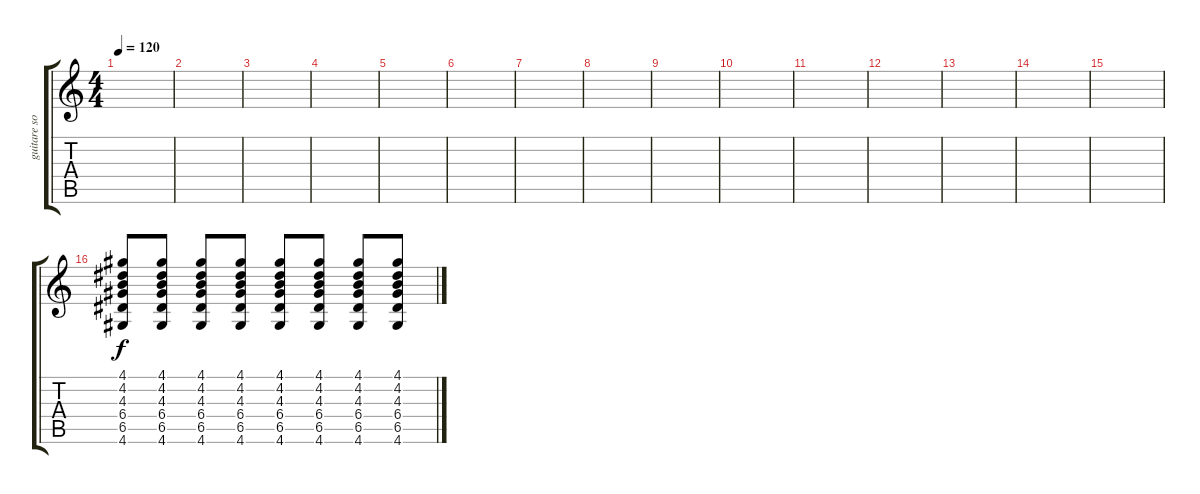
\track ("guitare soliste" "guitare so") {instrument acousticguitarnylon}
\staff {score tabs}
\tuning (E4 B3 G3 D3 A2 E2) {hide}
\ts (4 4)
\tempo 120
\clef g2
\ks c
|
|
|
|
|
|
|
|
|
|
|
|
|
|
|
(4.1 4.2 4.3 6.4 6.5 4.6).8{volume 3 instrument acousticguitarnylon} (4.1 4.2 4.3 6.4 6.5 4.6).8 (4.1 4.2 4.3 6.4 6.5 4.6).8 (4.1 4.2 4.3 6.4 6.5 4.6).8 (4.1 4.2 4.3 6.4 6.5 4.6).8 (4.1 4.2 4.3 6.4 6.5 4.6).8 (4.1 4.2 4.3 6.4 6.5 4.6).8 (4.1 4.2 4.3 6.4 6.5 4.6).8
